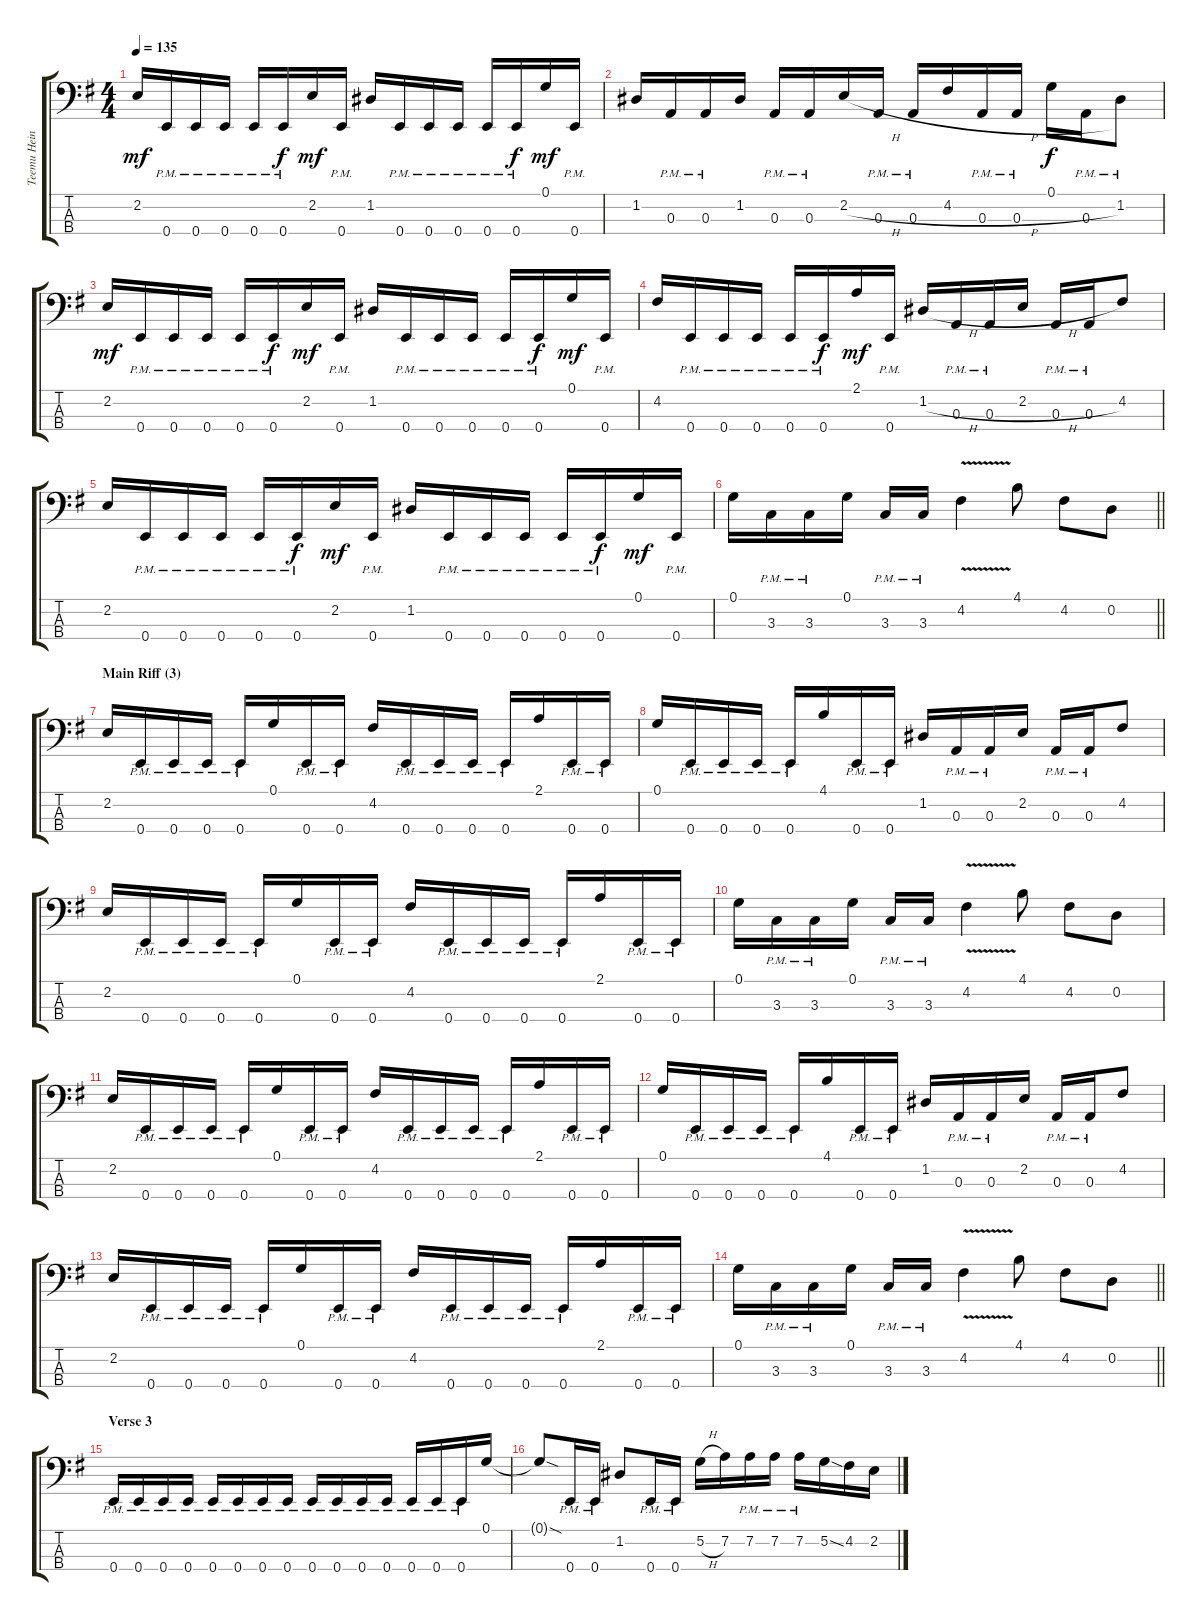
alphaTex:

\track ("Teemu Heinola (bass)" "Teemu Hein") {instrument electricbasspick}
\staff {score tabs}
\tuning (G2 D2 A1 E1) {hide}
\ts (4 4)
\tempo 135
\clef f4
\ks eminor
2.2.16{dy mf} 0.4{pm}.16 0.4{pm}.16 0.4{pm}.16 0.4{pm}.16 0.4{pm}.16{dy f} 2.2.16{dy mf} 0.4{pm}.16 1.2.16 0.4{pm}.16 0.4{pm}.16 0.4{pm}.16 0.4{pm}.16 0.4{pm}.16{dy f} 0.1.16{dy mf} 0.4{pm}.16 |
1.2.16 0.3{pm}.16 0.3{pm}.16 1.2.16 0.3{pm}.16 0.3{pm}.16 2.2{h}.16 0.3{pm}.16 0.3{pm}.16 4.2{h}.16 0.3{pm}.16 0.3{pm}.16 0.1.16{dy f} 0.3{pm}.16 1.2{pm}.8 |
2.2.16{dy mf} 0.4{pm}.16 0.4{pm}.16 0.4{pm}.16 0.4{pm}.16 0.4{pm}.16{dy f} 2.2.16{dy mf} 0.4{pm}.16 1.2.16 0.4{pm}.16 0.4{pm}.16 0.4{pm}.16 0.4{pm}.16 0.4{pm}.16{dy f} 0.1.16{dy mf} 0.4{pm}.16 |
4.2.16 0.4{pm}.16 0.4{pm}.16 0.4{pm}.16 0.4{pm}.16 0.4{pm}.16{dy f} 2.1.16{dy mf} 0.4{pm}.16 1.2{h}.16 0.3{pm}.16 0.3{pm}.16 2.2{h}.16 0.3{pm}.16 0.3{pm}.16 4.2.8 |
2.2.16 0.4{pm}.16 0.4{pm}.16 0.4{pm}.16 0.4{pm}.16 0.4{pm}.16{dy f} 2.2.16{dy mf} 0.4{pm}.16 1.2.16 0.4{pm}.16 0.4{pm}.16 0.4{pm}.16 0.4{pm}.16 0.4{pm}.16{dy f} 0.1.16{dy mf} 0.4{pm}.16 |
\barLineRight lightlight
0.1.16 3.3{pm}.16 3.3{pm}.16 0.1.16 3.3{pm}.16 3.3{pm}.16 4.2{v}.4 4.1.8 4.2.8 0.2.8 |
\section ("" "Main Riff (3)")
2.2.16 0.4{pm}.16 0.4{pm}.16 0.4{pm}.16 0.4{pm}.16 0.1.16 0.4{pm}.16 0.4{pm}.16 4.2.16 0.4{pm}.16 0.4{pm}.16 0.4{pm}.16 0.4{pm}.16 2.1.16 0.4{pm}.16 0.4{pm}.16 |
0.1.16 0.4{pm}.16 0.4{pm}.16 0.4{pm}.16 0.4{pm}.16 4.1.16 0.4{pm}.16 0.4{pm}.16 1.2.16 0.3{pm}.16 0.3{pm}.16 2.2.16 0.3{pm}.16 0.3{pm}.16 4.2.8 |
2.2.16 0.4{pm}.16 0.4{pm}.16 0.4{pm}.16 0.4{pm}.16 0.1.16 0.4{pm}.16 0.4{pm}.16 4.2.16 0.4{pm}.16 0.4{pm}.16 0.4{pm}.16 0.4{pm}.16 2.1.16 0.4{pm}.16 0.4{pm}.16 |
0.1.16 3.3{pm}.16 3.3{pm}.16 0.1.16 3.3{pm}.16 3.3{pm}.16 4.2{v}.4 4.1.8 4.2.8 0.2.8 |
2.2.16 0.4{pm}.16 0.4{pm}.16 0.4{pm}.16 0.4{pm}.16 0.1.16 0.4{pm}.16 0.4{pm}.16 4.2.16 0.4{pm}.16 0.4{pm}.16 0.4{pm}.16 0.4{pm}.16 2.1.16 0.4{pm}.16 0.4{pm}.16 |
0.1.16 0.4{pm}.16 0.4{pm}.16 0.4{pm}.16 0.4{pm}.16 4.1.16 0.4{pm}.16 0.4{pm}.16 1.2.16 0.3{pm}.16 0.3{pm}.16 2.2.16 0.3{pm}.16 0.3{pm}.16 4.2.8 |
2.2.16 0.4{pm}.16 0.4{pm}.16 0.4{pm}.16 0.4{pm}.16 0.1.16 0.4{pm}.16 0.4{pm}.16 4.2.16 0.4{pm}.16 0.4{pm}.16 0.4{pm}.16 0.4{pm}.16 2.1.16 0.4{pm}.16 0.4{pm}.16 |
\barLineRight lightlight
0.1.16 3.3{pm}.16 3.3{pm}.16 0.1.16 3.3{pm}.16 3.3{pm}.16 4.2{v}.4 4.1.8 4.2.8 0.2.8 |
\section ("" "Verse 3")
0.4{pm}.16 0.4{pm}.16 0.4{pm}.16 0.4{pm}.16 0.4{pm}.16 0.4{pm}.16 0.4{pm}.16 0.4{pm}.16 0.4{pm}.16 0.4{pm}.16 0.4{pm}.16 0.4{pm}.16 0.4{pm}.16 0.4{pm}.16 0.4{pm}.16 0.1.16 |
0.1{sod t}.8 0.4{pm}.16 0.4{pm}.16 1.2.8 0.4{pm}.16 0.4{pm}.16 5.2{h}.16 7.2.16 7.2{pm}.16 7.2{pm}.16 7.2{pm}.16 5.2{ss}.16 4.2.16 2.2.16
